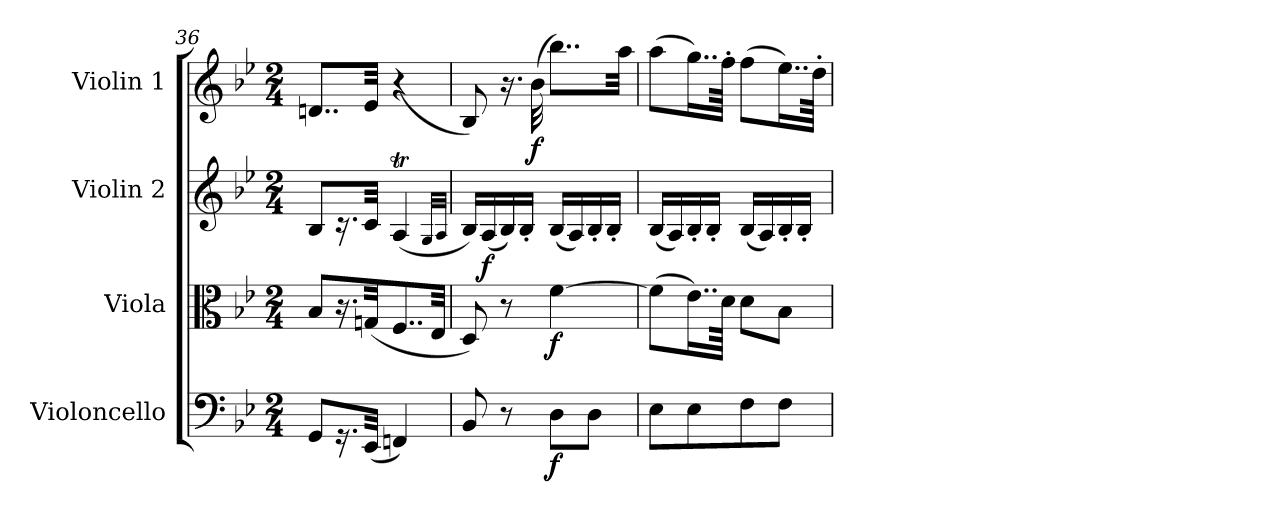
**kern	**dynam	**kern	**dynam	**kern	**dynam	**kern	**dynam
*part4	*part4	*part3	*part3	*part2	*part2	*part1	*part1
*staff4	*staff4	*staff3	*staff3	*staff2	*staff2	*staff1	*staff1
*I"Violoncello	*	*I"Viola	*	*I"Violin 2	*	*I"Violin 1	*
*I'Vc	*	*I'Vla	*	*I'Vln	*	*I'Vln	*
!!LO:LB:g=z
*clefF4	*	*clefC3	*	*clefG2	*	*clefG2	*
*k[b-e-]	*	*k[b-e-]	*	*k[b-e-]	*	*k[b-e-]	*
*M2/4	*	*M2/4	*	*M2/4	*	*M2/4	*
=36	=36	=36	=36	=36	=36	=36	=36
8GG/L	.	8B-/L	.	8B-/L	.	8..dn/L	.
16.r	.	16.r	.	16.r	.	.	.
(32EE-/JJk	.	(32Gn/JK	.	32c/JJk	.	32e-/Jkk	.
4FFn/)	.	8..F/	.	(4At/	.	(4r	.
.	.	32E-/Jkk	.	.	.	.	.
.	.	.	.	32qG/LLL	.	.	.
.	.	.	.	32qA/JJJ	.	.	.
=37	=37	=37	=37	=37	=37	=37	=37
8BB-/	.	8D/)	.	16B-/LL)	.	8B-/)	.
!	!	!	!	!	!LO:DY:b	!	!
.	.	.	.	(16A/	f	.	.
8r	.	8r	.	16B-/)	.	16.r	.
.	.	.	.	16B-'/JJ	.	.	.
!	!	!	!	!	!	!	!LO:DY:b
.	.	.	.	.	.	(32b-\	f
!	!LO:DY:b	!	!LO:DY:b	!	!	!	!
8D\L	f	[4f\	f	(16B-/LL	.	8..bb-\L)	.
.	.	.	.	16A/)	.	.	.
8D\J	.	.	.	16B-'/	.	.	.
.	.	.	.	16B-'/JJ	.	.	.
.	.	.	.	.	.	32aa\Jkk	.
=38	=38	=38	=38	=38	=38	=38	=38
8E-\L	.	(8f\L]	.	(16B-/LL	.	(8aa\L	.
.	.	.	.	16A/)	.	.	.
8E-\	.	16..e-\L)	.	16B-'/	.	16..gg\L)	.
.	.	.	.	16B-'/JJ	.	.	.
.	.	64d\JJkk	.	.	.	64ff'\JJkk	.
8F\	.	8d\L	.	(16B-/LL	.	(8ff\L	.
.	.	.	.	16A/)	.	.	.
8F\J	.	8B-\J	.	16B-'/	.	16..ee-\L)	.
.	.	.	.	16B-'/JJ	.	.	.
.	.	.	.	.	.	64dd'\JJkk	.
=	=	=	=	=	=	=	=
*-	*-	*-	*-	*-	*-	*-	*-
